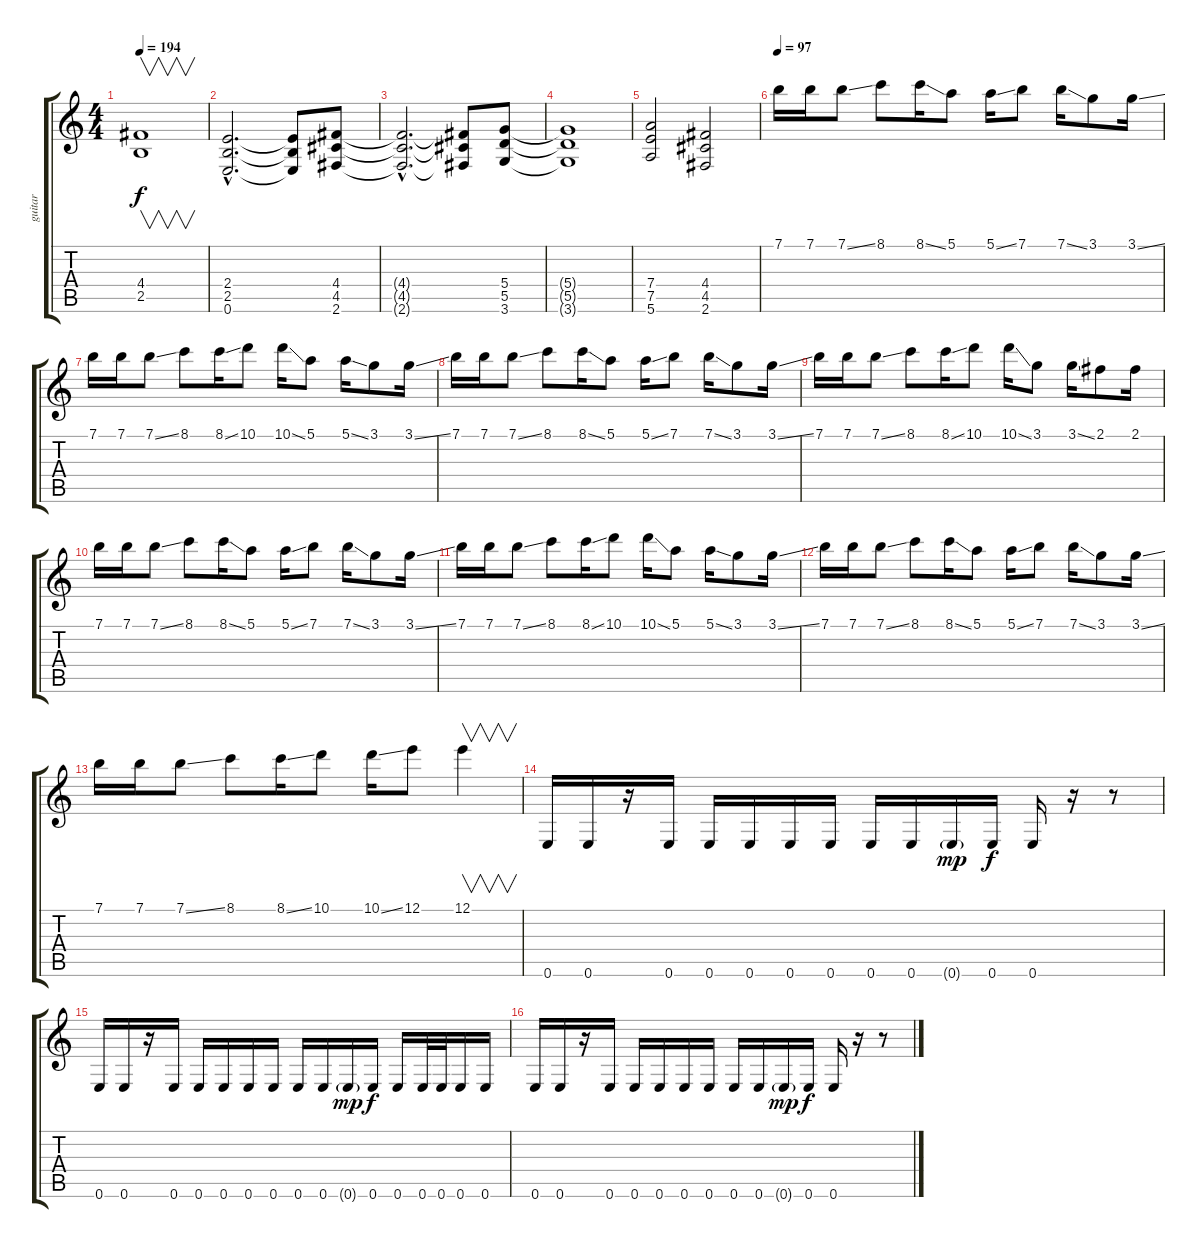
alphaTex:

\track ("guitar" "guitar") {instrument distortionguitar}
\staff {score tabs}
\tuning (E4 B3 G3 D3 A2 E2) {hide}
\ts (4 4)
\tempo 194
\clef g2
\ks c
(4.4 2.5).1{v dy f} |
(2.4{hac} 2.5{hac} 0.6{hac}).2{d} (2.4{t} 2.5{t} 0.6{t}).8 (4.4 4.5 2.6).8 |
(4.4{hac t} 4.5{hac t} 2.6{hac t}).2{d} (4.4{t} 4.5{t} 2.6{t}).8 (5.4 5.5 3.6).8 |
(5.4{t} 5.5{t} 3.6{t}).1 |
(7.4 7.5 5.6).2 (4.4 4.5 2.6).2 |
\tempo 97
7.1.16{balance 8} 7.1.16 7.1{ss}.8 8.1.8 8.1{ss}.16 5.1.8 5.1{ss}.16 7.1.8 7.1{ss}.16 3.1.8 3.1{ss}.16 |
7.1.16 7.1.16 7.1{ss}.8 8.1.8 8.1{ss}.16 10.1.8 10.1{ss}.16 5.1.8 5.1{ss}.16 3.1.8 3.1{ss}.16 |
7.1.16 7.1.16 7.1{ss}.8 8.1.8 8.1{ss}.16 5.1.8 5.1{ss}.16 7.1.8 7.1{ss}.16 3.1.8 3.1{ss}.16 |
7.1.16 7.1.16 7.1{ss}.8 8.1.8 8.1{ss}.16 10.1.8 10.1{ss}.16 3.1.8 3.1{ss}.16 2.1.8 2.1.16 |
7.1.16 7.1.16 7.1{ss}.8 8.1.8 8.1{ss}.16 5.1.8 5.1{ss}.16 7.1.8 7.1{ss}.16 3.1.8 3.1{ss}.16 |
7.1.16 7.1.16 7.1{ss}.8 8.1.8 8.1{ss}.16 10.1.8 10.1{ss}.16 5.1.8 5.1{ss}.16 3.1.8 3.1{ss}.16 |
7.1.16 7.1.16 7.1{ss}.8 8.1.8 8.1{ss}.16 5.1.8 5.1{ss}.16 7.1.8 7.1{ss}.16 3.1.8 3.1{ss}.16 |
7.1.16 7.1.16 7.1{ss}.8 8.1.8 8.1{ss}.16 10.1.8 10.1{ss}.16 12.1.8 12.1.4{v} |
0.6.16 0.6.16 r.16 0.6.16 0.6.16 0.6.16 0.6.16 0.6.16 0.6.16 0.6.16 0.6{g}.16{dy mp} 0.6.16{dy f} 0.6.16 r.16 r.8 |
0.6.16 0.6.16 r.16 0.6.16 0.6.16 0.6.16 0.6.16 0.6.16 0.6.16 0.6.16 0.6{g}.16{dy mp} 0.6.16{dy f} 0.6.16 0.6.32 0.6.32 0.6.16 0.6.16 |
0.6.16 0.6.16 r.16 0.6.16 0.6.16 0.6.16 0.6.16 0.6.16 0.6.16 0.6.16 0.6{g}.16{dy mp} 0.6.16{dy f} 0.6.16 r.16 r.8
